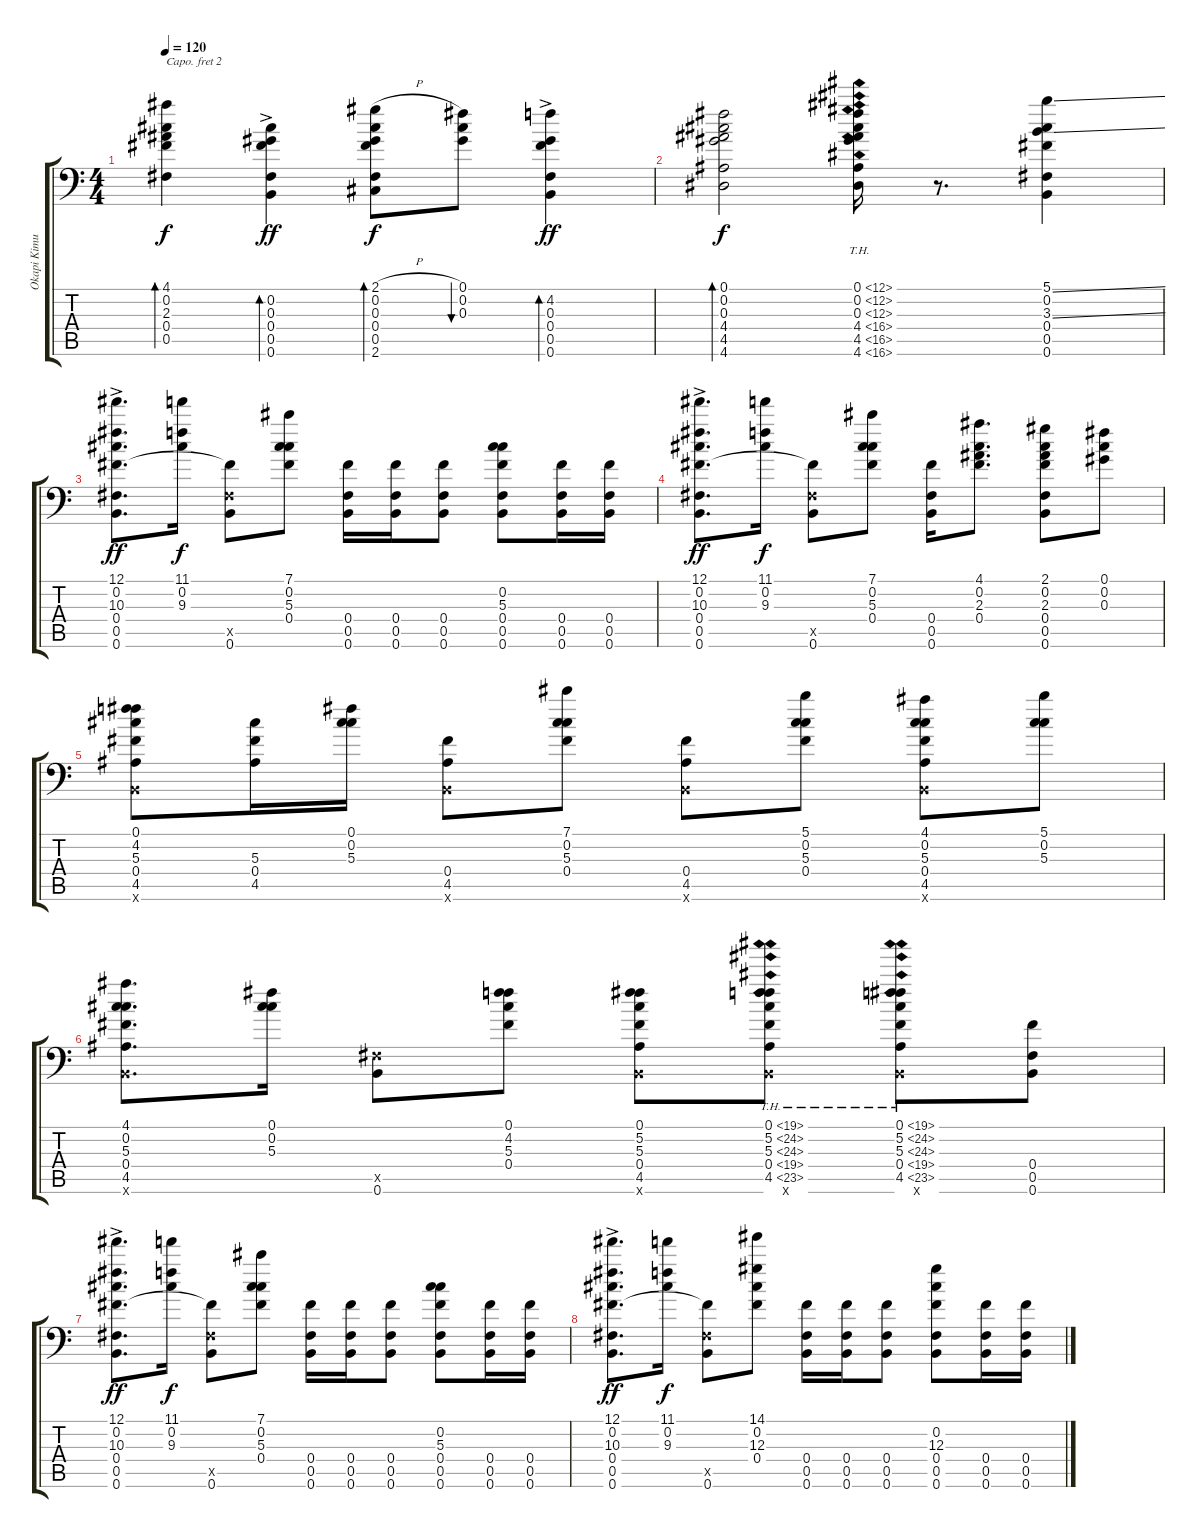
\track ("Okapi Kimura" "Okapi Kimu") {instrument acousticguitarsteel}
\staff {score tabs}
\capo 2
\tuning (E4 B3 Gb3 E3 E2 A1) {hide}
\ts (4 4)
\tempo 120
\clef f4
\ks c
(4.1 0.2 2.3 0.4 0.5).4{bd 60 dy f} (0.2 0.3 0.4{ac} 0.5{ac} 0.6{ac}).4{bd 60 dy ff} (2.1{h} 0.2 0.3 0.4 0.5 2.6).8{bd 60 dy f} (0.1 0.2 0.3).8{bu 60} (4.2 0.3 0.4 0.5{ac} 0.6{ac}).4{bd 60 dy ff} |
(0.1 0.2 0.3 4.4 4.5 4.6).2{bd 60 dy f} (0.1{th 12} 0.2{th 12} 0.3{th 12} 4.4{th 12} 4.5{th 12} 4.6{th 12}).16 r.8{d} (5.1{ss} 0.2 3.3{ss} 0.4 0.5 0.6).4 |
(12.1{ac} 0.2{ac} 10.3{ac} 0.4{ac} 0.5{ac} 0.6).8{d dy ff} (11.1 0.2 9.3).16{dy f} (0.4{t} 0.5{x} 0.6).8 (7.1 0.2 5.3 0.4).8 (0.4 0.5 0.6).16 (0.4 0.5 0.6).16 (0.4 0.5 0.6).8 (0.2 5.3 0.4 0.5 0.6).8 (0.4 0.5 0.6).16 (0.4 0.5 0.6).16 |
(12.1{ac} 0.2{ac} 10.3{ac} 0.4{ac} 0.5{ac} 0.6).8{d dy ff} (11.1 0.2 9.3).16{dy f} (0.4{t} 0.5{x} 0.6).8 (7.1 0.2 5.3 0.4).8 (0.4 0.5 0.6).16 (4.1 0.2 2.3 0.4).8{d} (2.1 0.2 2.3 0.4 0.5 0.6).8 (0.1 0.2 0.3).8 |
(0.1 4.2 5.3 0.4 4.5 0.6{x}).8 (5.3 0.4 4.5).16 (0.1 0.2 5.3).16 (0.4 4.5 0.6{x}).8 (7.1 0.2 5.3 0.4).8 (0.4 4.5 0.6{x}).8 (5.1 0.2 5.3 0.4).8 (4.1 0.2 5.3 0.4 4.5 0.6{x}).8 (5.1 0.2 5.3).8 |
(4.1 0.2 5.3 0.4 4.5 0.6{x}).8{d} (0.1 0.2 5.3).16 (0.5{x} 0.6).8 (0.1 4.2 5.3 0.4).8 (0.1 5.2 5.3 0.4 4.5 0.6{x}).8 (0.1{th 19} 5.2{th 19} 5.3{th 19} 0.4{th 19} 4.5{th 19} 0.6{x}).8 (0.1{th 19} 5.2{th 19} 5.3{th 19} 0.4{th 19} 4.5{th 19} 0.6{x}).8 (0.4 0.5 0.6).8 |
(12.1{ac} 0.2{ac} 10.3{ac} 0.4{ac} 0.5{ac} 0.6).8{d dy ff} (11.1 0.2 9.3).16{dy f} (0.4{t} 0.5{x} 0.6).8 (7.1 0.2 5.3 0.4).8 (0.4 0.5 0.6).16 (0.4 0.5 0.6).16 (0.4 0.5 0.6).8 (0.2 5.3 0.4 0.5 0.6).8 (0.4 0.5 0.6).16 (0.4 0.5 0.6).16 |
(12.1{ac} 0.2{ac} 10.3{ac} 0.4{ac} 0.5{ac} 0.6).8{d dy ff} (11.1 0.2 9.3).16{dy f} (0.4{t} 0.5{x} 0.6).8 (14.1 0.2 12.3 0.4).8 (0.4 0.5 0.6).16 (0.4 0.5 0.6).16 (0.4 0.5 0.6).8 (0.2 12.3 0.4 0.5 0.6).8 (0.4 0.5 0.6).16 (0.4 0.5 0.6).16
